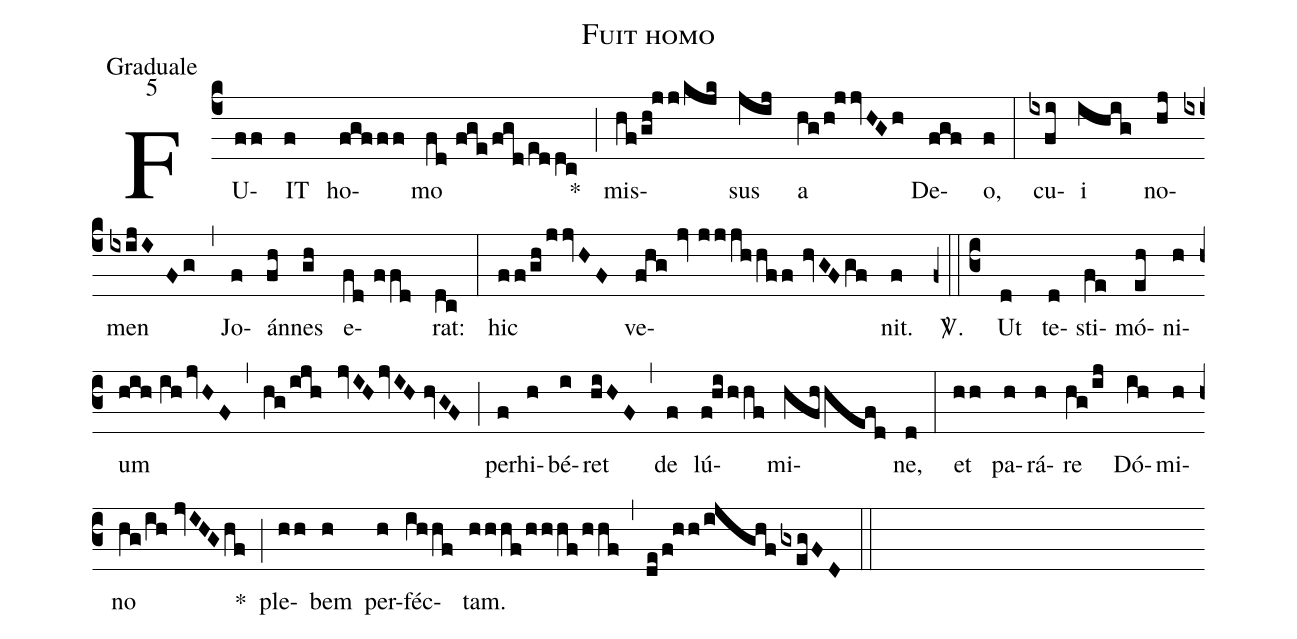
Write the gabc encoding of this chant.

name:Fuit homo;
office-part:Graduale;
mode:5;
%%
(c4) FU(ff)IT(f) ho(fgfff)mo(fd//fge/fgd/eddc) *(;) mis(hf/gh!jj/kjk)sus(jij) a(hg/h!jjvHGh) De(fgf)o,(f) (:) cu(ixfi)i(ihig) no(hj)men(ixijIFg) (,) Jo(f)án(fh)nes(gh) e(fd//ffd)rat:(dc) (:) hic(ff/gh/jjvHF) ve(fhg//jv//jjjhhff//hvGFgf)nit.(f) <sp>V/</sp>.(z0::c3) Ut(d) te(d)sti(fe)mó(eh)ni(h)um(hih//ihjvHF) (,) (hg/ijh jvIHjvIH//hvGF) (;) per(f)hi(h)bé(i)ret(hiHF) (,) de(f) lú(f!hi/hhf)mi(hfhhefd)ne,(d) (:) et(hh) pa(h)rá(h)re(hg/ij) Dó(ih)mi(h)no(hg/ih//jvIHGhf) *(;) ple(hh)bem(h) per(h)féc(ihhf)tam.(hhhf/hhhf/hhf) (,) (de/f!hh/ijghfgxegFD) (::)
